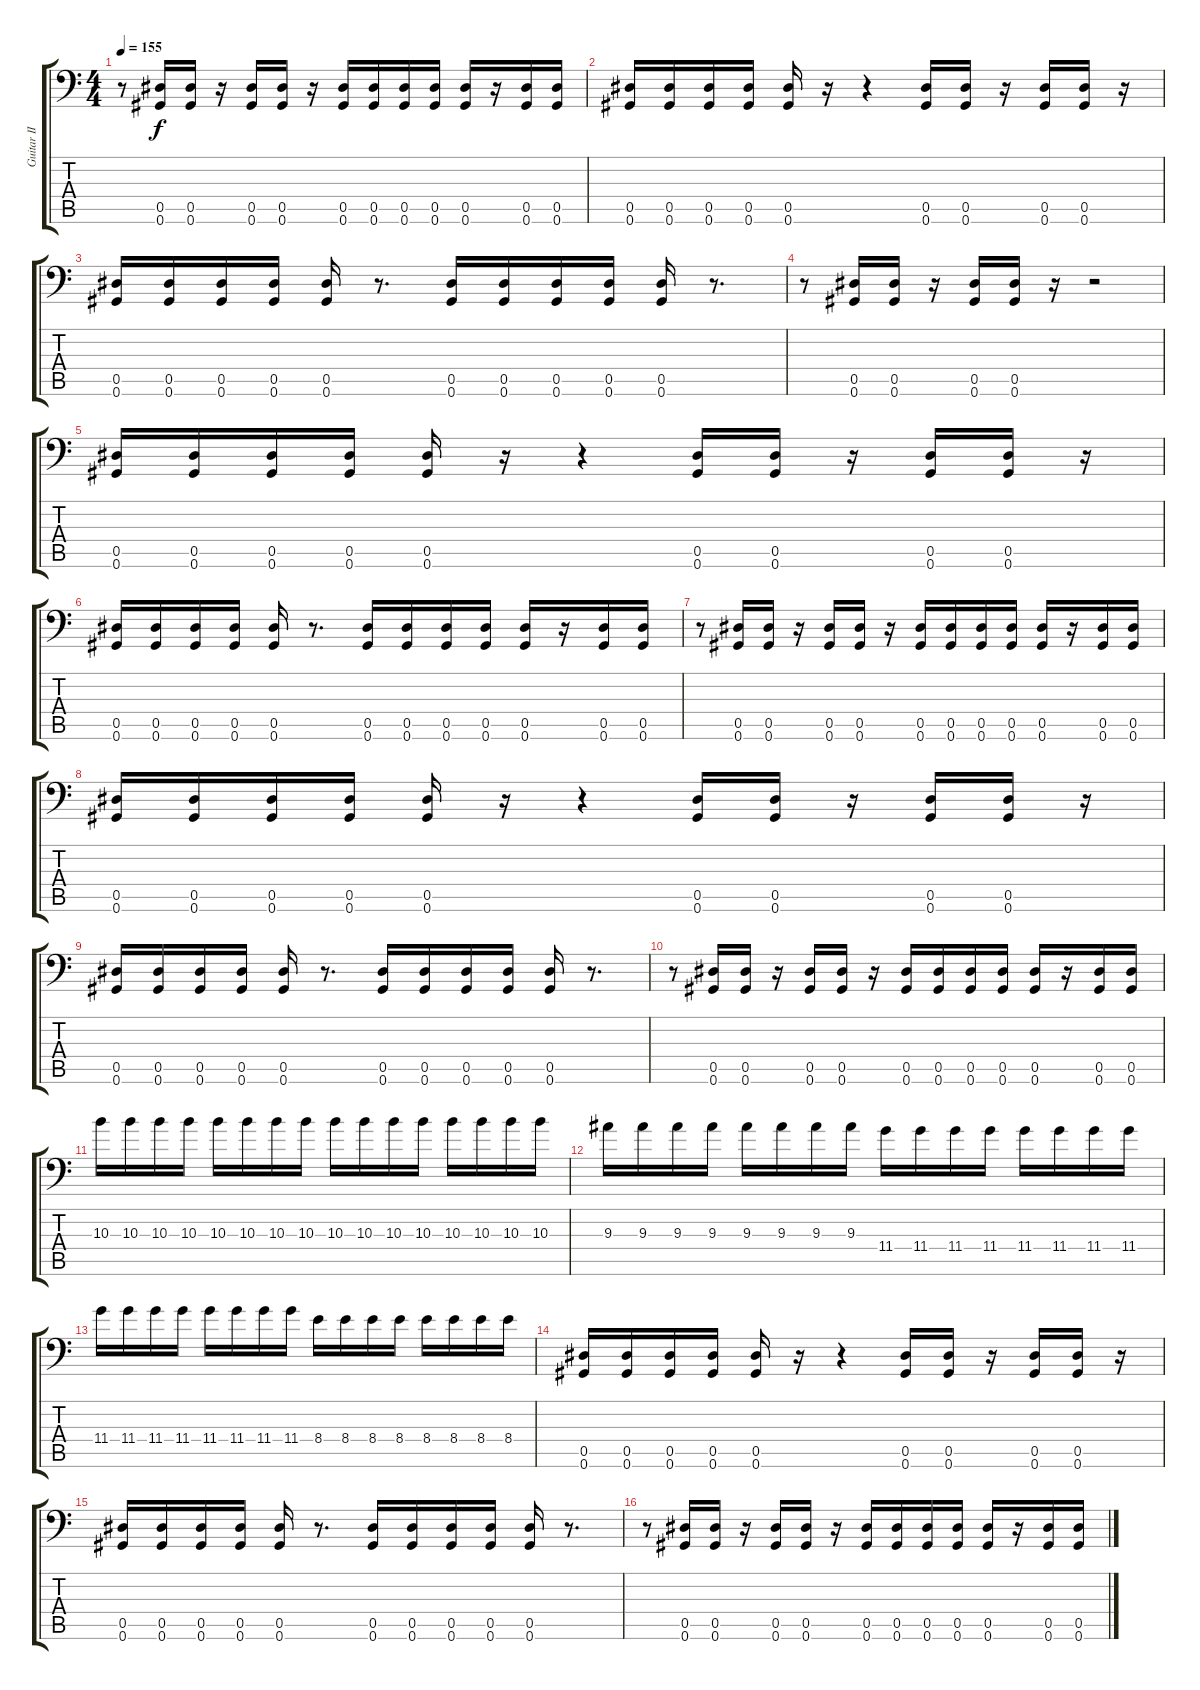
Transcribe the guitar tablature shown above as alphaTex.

\track ("Guitar II" "Guitar II") {instrument distortionguitar}
\staff {score tabs}
\tuning (Bb3 F3 Db3 Ab2 Eb2 Ab1) {hide}
\ts (4 4)
\tempo 155
\clef f4
\ks c
r.8{dy f} (0.5 0.6).16 (0.5 0.6).16 r.16 (0.5 0.6).16 (0.5 0.6).16 r.16 (0.5 0.6).16 (0.5 0.6).16 (0.5 0.6).16 (0.5 0.6).16 (0.5 0.6).16 r.16 (0.5 0.6).16 (0.5 0.6).16 |
(0.5 0.6).16 (0.5 0.6).16 (0.5 0.6).16 (0.5 0.6).16 (0.5 0.6).16 r.16 r.4 (0.5 0.6).16 (0.5 0.6).16 r.16 (0.5 0.6).16 (0.5 0.6).16 r.16 |
(0.5 0.6).16 (0.5 0.6).16 (0.5 0.6).16 (0.5 0.6).16 (0.5 0.6).16 r.8{d} (0.5 0.6).16 (0.5 0.6).16 (0.5 0.6).16 (0.5 0.6).16 (0.5 0.6).16 r.8{d} |
r.8 (0.5 0.6).16 (0.5 0.6).16 r.16 (0.5 0.6).16 (0.5 0.6).16 r.16 r.2 |
(0.5 0.6).16 (0.5 0.6).16 (0.5 0.6).16 (0.5 0.6).16 (0.5 0.6).16 r.16 r.4 (0.5 0.6).16 (0.5 0.6).16 r.16 (0.5 0.6).16 (0.5 0.6).16 r.16 |
(0.5 0.6).16 (0.5 0.6).16 (0.5 0.6).16 (0.5 0.6).16 (0.5 0.6).16 r.8{d} (0.5 0.6).16 (0.5 0.6).16 (0.5 0.6).16 (0.5 0.6).16 (0.5 0.6).16 r.16 (0.5 0.6).16 (0.5 0.6).16 |
r.8 (0.5 0.6).16 (0.5 0.6).16 r.16 (0.5 0.6).16 (0.5 0.6).16 r.16 (0.5 0.6).16 (0.5 0.6).16 (0.5 0.6).16 (0.5 0.6).16 (0.5 0.6).16 r.16 (0.5 0.6).16 (0.5 0.6).16 |
(0.5 0.6).16 (0.5 0.6).16 (0.5 0.6).16 (0.5 0.6).16 (0.5 0.6).16 r.16 r.4 (0.5 0.6).16 (0.5 0.6).16 r.16 (0.5 0.6).16 (0.5 0.6).16 r.16 |
(0.5 0.6).16 (0.5 0.6).16 (0.5 0.6).16 (0.5 0.6).16 (0.5 0.6).16 r.8{d} (0.5 0.6).16 (0.5 0.6).16 (0.5 0.6).16 (0.5 0.6).16 (0.5 0.6).16 r.8{d} |
r.8 (0.5 0.6).16 (0.5 0.6).16 r.16 (0.5 0.6).16 (0.5 0.6).16 r.16 (0.5 0.6).16 (0.5 0.6).16 (0.5 0.6).16 (0.5 0.6).16 (0.5 0.6).16 r.16 (0.5 0.6).16 (0.5 0.6).16 |
10.3.16 10.3.16 10.3.16 10.3.16 10.3.16 10.3.16 10.3.16 10.3.16 10.3.16 10.3.16 10.3.16 10.3.16 10.3.16 10.3.16 10.3.16 10.3.16 |
9.3.16 9.3.16 9.3.16 9.3.16 9.3.16 9.3.16 9.3.16 9.3.16 11.4.16 11.4.16 11.4.16 11.4.16 11.4.16 11.4.16 11.4.16 11.4.16 |
11.4.16 11.4.16 11.4.16 11.4.16 11.4.16 11.4.16 11.4.16 11.4.16 8.4.16 8.4.16 8.4.16 8.4.16 8.4.16 8.4.16 8.4.16 8.4.16 |
(0.5 0.6).16 (0.5 0.6).16 (0.5 0.6).16 (0.5 0.6).16 (0.5 0.6).16 r.16 r.4 (0.5 0.6).16 (0.5 0.6).16 r.16 (0.5 0.6).16 (0.5 0.6).16 r.16 |
(0.5 0.6).16 (0.5 0.6).16 (0.5 0.6).16 (0.5 0.6).16 (0.5 0.6).16 r.8{d} (0.5 0.6).16 (0.5 0.6).16 (0.5 0.6).16 (0.5 0.6).16 (0.5 0.6).16 r.8{d} |
r.8 (0.5 0.6).16 (0.5 0.6).16 r.16 (0.5 0.6).16 (0.5 0.6).16 r.16 (0.5 0.6).16 (0.5 0.6).16 (0.5 0.6).16 (0.5 0.6).16 (0.5 0.6).16 r.16 (0.5 0.6).16 (0.5 0.6).16
